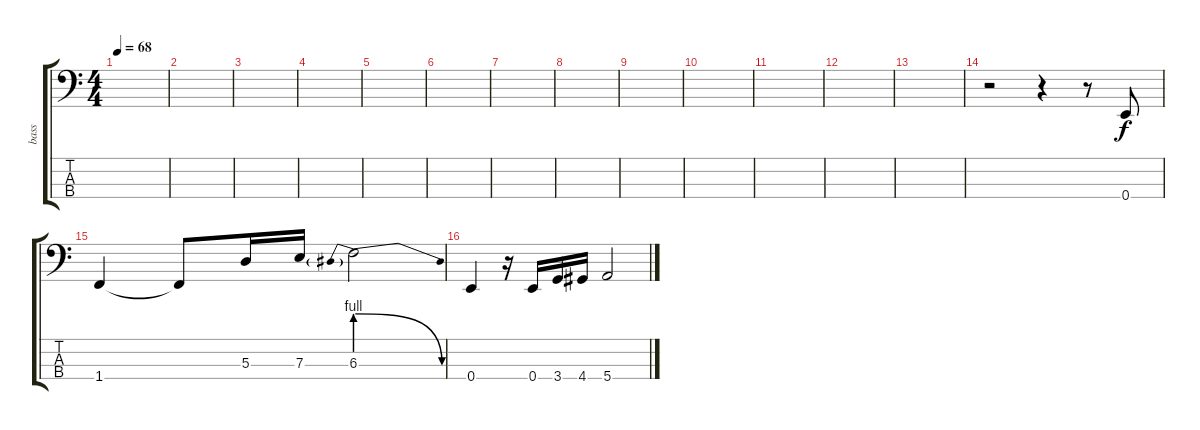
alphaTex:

\track ("bass" "bass") {instrument electricbassfinger}
\staff {score tabs}
\tuning (G2 D2 A1 E1) {hide}
\ts (4 4)
\tempo 68
\clef f4
\ks c
|
|
|
|
|
|
|
|
|
|
|
|
|
r.2 r.4 r.8 0.4.8 |
1.4.4 1.4{t}.8 5.3.16 7.3.16 6.3{be (prebendrelease 0 4 60 0)}.2 |
0.4.4 r.16 0.4.16 3.4.16 4.4.16 5.4.2
